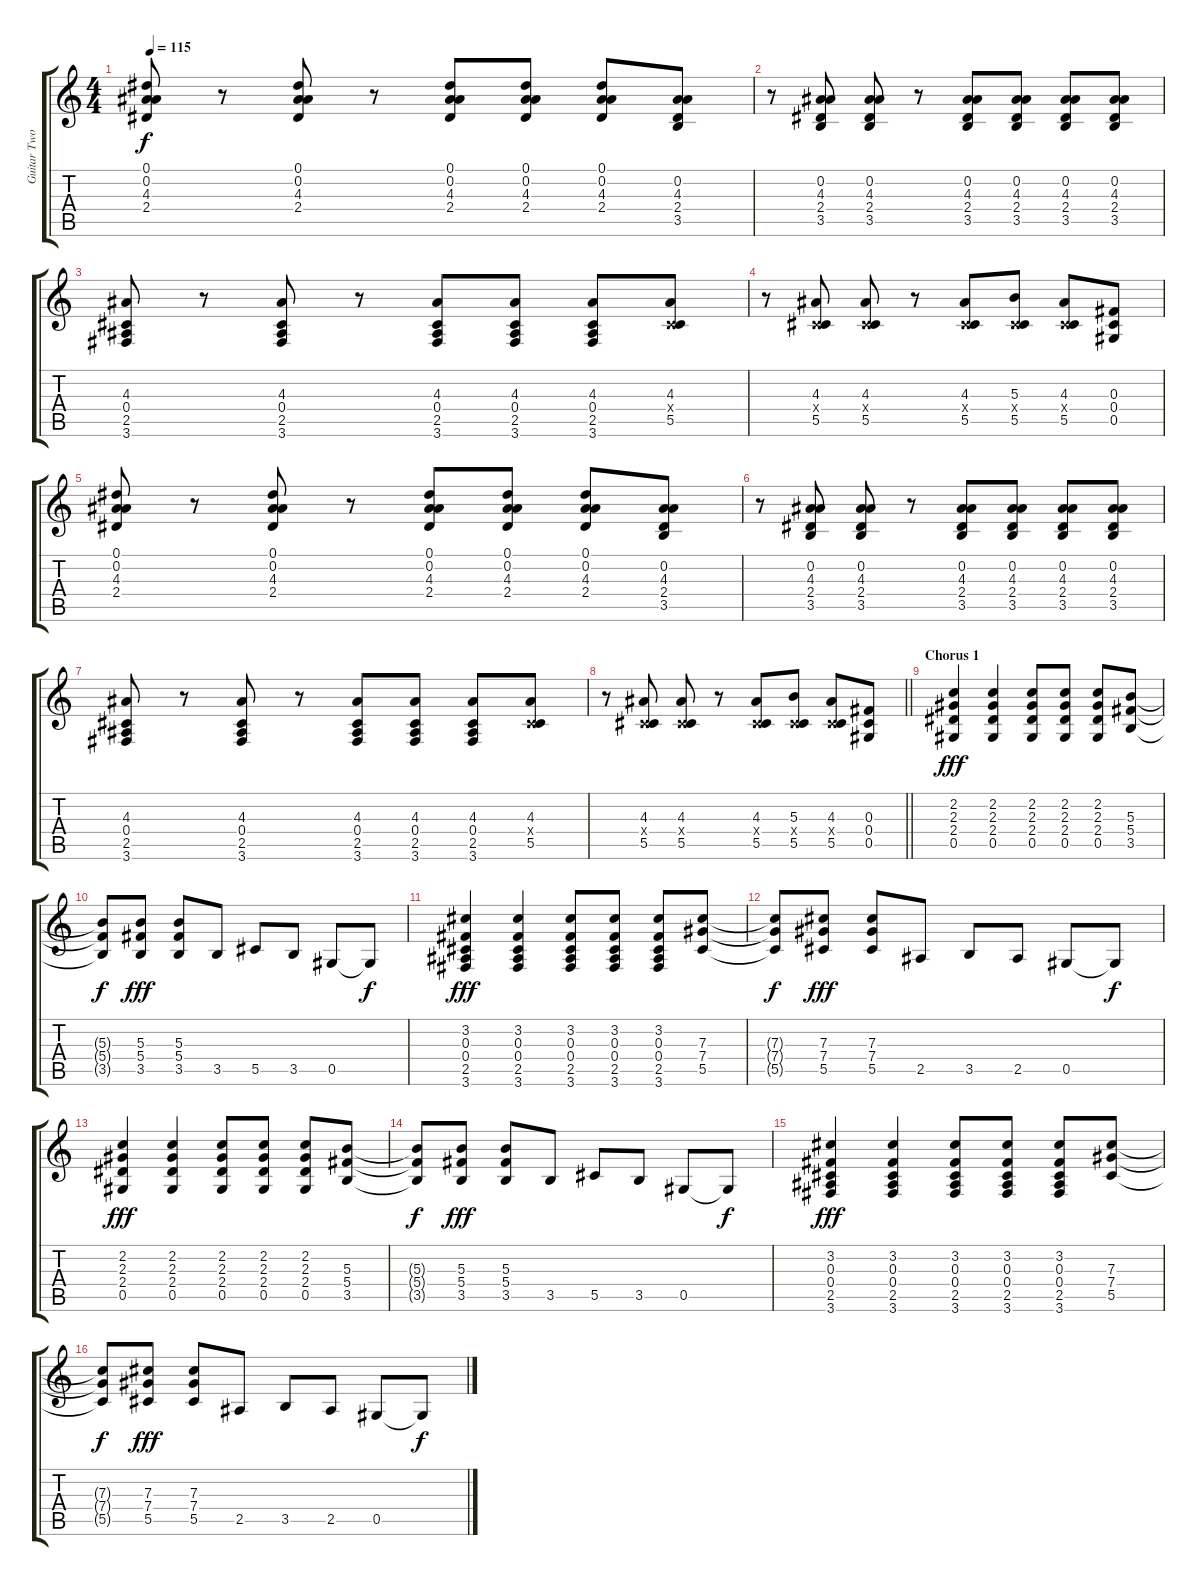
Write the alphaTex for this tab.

\track ("Guitar Two" "Guitar Two") {instrument electricguitarclean}
\staff {score tabs}
\tuning (Eb4 Bb3 Gb3 Db3 Ab2 Eb2) {hide}
\ts (4 4)
\tempo 115
\clef g2
\ks c
(0.1 0.2 4.3 2.4).8{dy f} r.8 (0.1 0.2 4.3 2.4).8 r.8 (0.1 0.2 4.3 2.4).8 (0.1 0.2 4.3 2.4).8 (0.1 0.2 4.3 2.4).8 (0.2 4.3 2.4 3.5).8 |
r.8 (0.2 4.3 2.4 3.5).8 (0.2 4.3 2.4 3.5).8 r.8 (0.2 4.3 2.4 3.5).8 (0.2 4.3 2.4 3.5).8 (0.2 4.3 2.4 3.5).8 (0.2 4.3 2.4 3.5).8 |
(4.3 0.4 2.5 3.6).8 r.8 (4.3 0.4 2.5 3.6).8 r.8 (4.3 0.4 2.5 3.6).8 (4.3 0.4 2.5 3.6).8 (4.3 0.4 2.5 3.6).8 (4.3 0.4{x} 5.5).8 |
r.8 (4.3 0.4{x} 5.5).8 (4.3 0.4{x} 5.5).8 r.8 (4.3 0.4{x} 5.5).8 (5.3 0.4{x} 5.5).8 (4.3 0.4{x} 5.5).8 (0.3 0.4 0.5).8 |
(0.1 0.2 4.3 2.4).8 r.8 (0.1 0.2 4.3 2.4).8 r.8 (0.1 0.2 4.3 2.4).8 (0.1 0.2 4.3 2.4).8 (0.1 0.2 4.3 2.4).8 (0.2 4.3 2.4 3.5).8 |
r.8 (0.2 4.3 2.4 3.5).8 (0.2 4.3 2.4 3.5).8 r.8 (0.2 4.3 2.4 3.5).8 (0.2 4.3 2.4 3.5).8 (0.2 4.3 2.4 3.5).8 (0.2 4.3 2.4 3.5).8 |
(4.3 0.4 2.5 3.6).8 r.8 (4.3 0.4 2.5 3.6).8 r.8 (4.3 0.4 2.5 3.6).8 (4.3 0.4 2.5 3.6).8 (4.3 0.4 2.5 3.6).8 (4.3 0.4{x} 5.5).8 |
\barLineRight lightlight
r.8 (4.3 0.4{x} 5.5).8 (4.3 0.4{x} 5.5).8 r.8 (4.3 0.4{x} 5.5).8 (5.3 0.4{x} 5.5).8 (4.3 0.4{x} 5.5).8 (0.3 0.4 0.5).8 |
\section ("" "Chorus 1")
(2.2 2.3 2.4 0.5).4{dy fff instrument distortionguitar} (2.2 2.3 2.4 0.5).4 (2.2 2.3 2.4 0.5).8 (2.2 2.3 2.4 0.5).8 (2.2 2.3 2.4 0.5).8 (5.3 5.4 3.5).8 |
(5.3{t} 5.4{t} 3.5{t}).8{dy f} (5.3 5.4 3.5).8{dy fff} (5.3 5.4 3.5).8 3.5.8 5.5.8 3.5.8 0.5.8 0.5{t}.8{dy f} |
(3.2 0.3 0.4 2.5 3.6).4{dy fff} (3.2 0.3 0.4 2.5 3.6).4 (3.2 0.3 0.4 2.5 3.6).8 (3.2 0.3 0.4 2.5 3.6).8 (3.2 0.3 0.4 2.5 3.6).8 (7.3 7.4 5.5).8 |
(7.3{t} 7.4{t} 5.5{t}).8{dy f} (7.3 7.4 5.5).8{dy fff} (7.3 7.4 5.5).8 2.5.8 3.5.8 2.5.8 0.5.8 0.5{t}.8{dy f} |
(2.2 2.3 2.4 0.5).4{dy fff} (2.2 2.3 2.4 0.5).4 (2.2 2.3 2.4 0.5).8 (2.2 2.3 2.4 0.5).8 (2.2 2.3 2.4 0.5).8 (5.3 5.4 3.5).8 |
(5.3{t} 5.4{t} 3.5{t}).8{dy f} (5.3 5.4 3.5).8{dy fff} (5.3 5.4 3.5).8 3.5.8 5.5.8 3.5.8 0.5.8 0.5{t}.8{dy f} |
(3.2 0.3 0.4 2.5 3.6).4{dy fff} (3.2 0.3 0.4 2.5 3.6).4 (3.2 0.3 0.4 2.5 3.6).8 (3.2 0.3 0.4 2.5 3.6).8 (3.2 0.3 0.4 2.5 3.6).8 (7.3 7.4 5.5).8 |
(7.3{t} 7.4{t} 5.5{t}).8{dy f} (7.3 7.4 5.5).8{dy fff} (7.3 7.4 5.5).8 2.5.8 3.5.8 2.5.8 0.5.8 0.5{t}.8{dy f}
